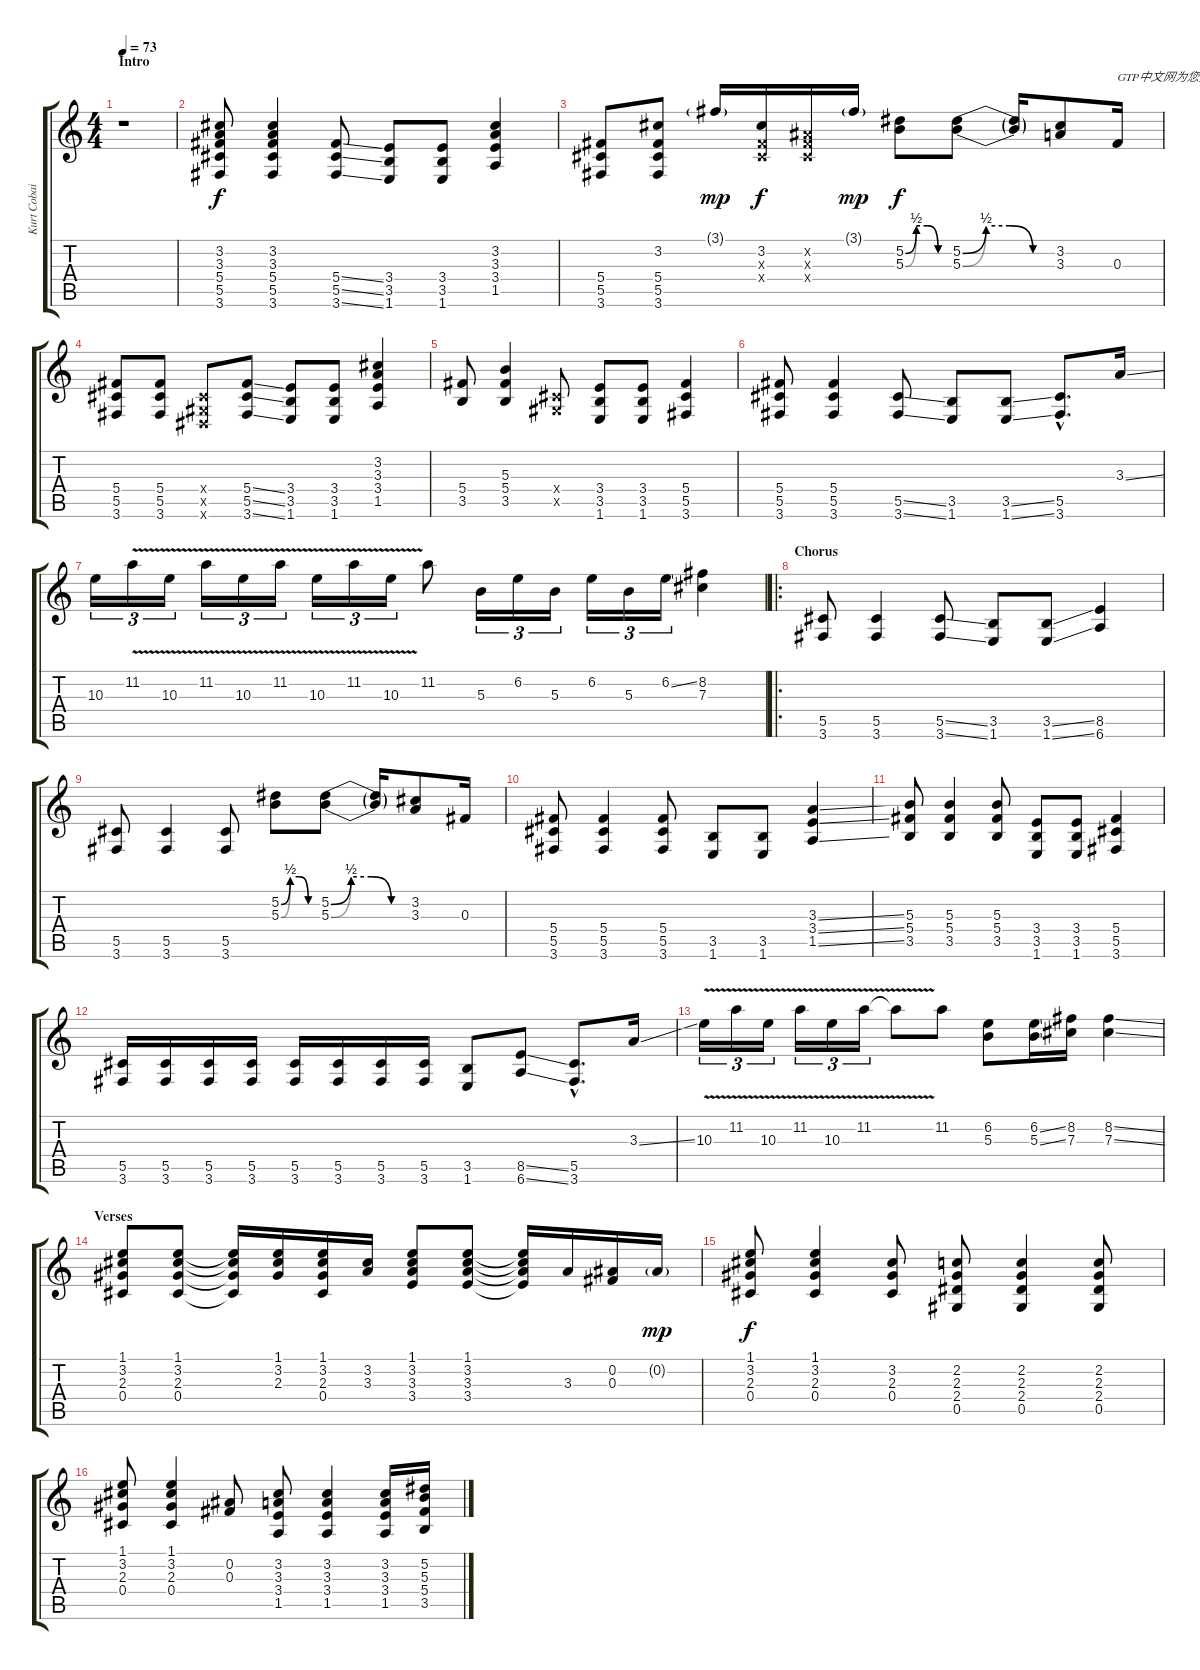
\track ("Kurt Cobain" "Kurt Cobai") {instrument acousticguitarsteel}
\staff {score tabs}
\tuning (Eb4 Bb3 Gb3 Db3 Ab2 Eb2) {hide}
\ts (4 4)
\section ("" "Intro")
\tempo 73
\clef g2
\ks c
r.1{dy f instrument acousticguitarsteel} |
(3.2 3.3 5.4 5.5 3.6).8 (3.2 3.3 5.4 5.5 3.6).4 (5.4{ss} 5.5{ss} 3.6{ss}).8 (3.4 3.5 1.6).8 (3.4 3.5 1.6).8 (3.2 3.3 3.4 1.5).4 |
(5.4 5.5 3.6).8 (3.2 5.4 5.5 3.6).8 3.1{g}.16{dy mp} (3.2 0.3{x} 0.4{x}).16{dy f} (0.2{x} 0.3{x} 0.4{x}).16 3.1{g}.16{dy mp} (5.2{be (custom 0 0 15 2 30 2 45 0 60 0)} 5.3{be (custom 0 0 15 2 30 2 45 0 60 0)}).8{dy f} (5.2{be (custom 0 0 15 2 30 2 45 0 60 0)} 5.3{be (custom 0 0 15 2 30 2 45 0 60 0)}).8 (5.2{t} 5.3{t}).16 (3.2 3.3).8 0.3.16{txt "GTP中文网为您提供优秀的谱子"} |
(5.4 5.5 3.6).8 (5.4 5.5 3.6).8 (0.4{x} 0.5{x} 0.6{x}).8 (5.4{ss} 5.5{ss} 3.6{ss}).8 (3.4 3.5 1.6).8 (3.4 3.5 1.6).8 (3.2 3.3 3.4 1.5).4 |
(5.4 3.5).8 (5.3 5.4 3.5).4 (0.4{x} 0.5{x}).8 (3.4 3.5 1.6).8 (3.4 3.5 1.6).8 (5.4 5.5 3.6).4 |
(5.4 5.5 3.6).8 (5.4 5.5 3.6).4 (5.5{ss} 3.6{ss}).8 (3.5 1.6).8 (3.5{ss} 1.6{ss}).8 (5.5{hac} 3.6{hac}).8{d} 3.3{ss}.16 |
10.3.16{tu (3 2)} 11.2{v}.16{tu (3 2)} 10.3{v}.16{tu (3 2)} 11.2{v}.16{tu (3 2)} 10.3{v}.16{tu (3 2)} 11.2{v}.16{tu (3 2)} 10.3{v}.16{tu (3 2)} 11.2{v}.16{tu (3 2)} 10.3{v}.16{tu (3 2)} 11.2.8 5.3.16{tu (3 2)} 6.2.16{tu (3 2)} 5.3.16{tu (3 2)} 6.2.16{tu (3 2)} 5.3.16{tu (3 2)} 6.2{ss}.16{tu (3 2)} (8.2 7.3).4 |
\ro
\section ("" "Chorus")
(5.5 3.6).8 (5.5 3.6).4 (5.5{ss} 3.6{ss}).8 (3.5 1.6).8 (3.5{ss} 1.6{ss}).8 (8.5 6.6).4 |
(5.5 3.6).8 (5.5 3.6).4 (5.5 3.6).8 (5.2{be (custom 0 0 15 2 30 2 45 0 60 0)} 5.3{be (custom 0 0 15 2 30 2 45 0 60 0)}).8 (5.2{be (custom 0 0 15 2 30 2 45 0 60 0)} 5.3{be (custom 0 0 15 2 30 2 45 0 60 0)}).8 (5.2{t} 5.3{t}).16 (3.2 3.3).8 0.3.16 |
(5.4 5.5 3.6).8 (5.4 5.5 3.6).4 (5.4 5.5 3.6).8 (3.5 1.6).8 (3.5 1.6).8 (3.3{ss} 3.4{ss} 1.5{ss}).4 |
(5.3 5.4 3.5).8 (5.3 5.4 3.5).4 (5.3 5.4 3.5).8 (3.4 3.5 1.6).8 (3.4 3.5 1.6).8 (5.4 5.5 3.6).4 |
(5.5 3.6).16 (5.5 3.6).16 (5.5 3.6).16 (5.5 3.6).16 (5.5 3.6).16 (5.5 3.6).16 (5.5 3.6).16 (5.5 3.6).16 (3.5 1.6).8 (8.5{ss} 6.6{ss}).8 (5.5{hac} 3.6{hac}).8{d} 3.3{ss}.16 |
10.3{v}.16{tu (3 2)} 11.2{v}.16{tu (3 2)} 10.3{v}.16{tu (3 2)} 11.2{v}.16{tu (3 2)} 10.3{v}.16{tu (3 2)} 11.2{v}.16{tu (3 2)} 11.2{t}.8 11.2.8 (6.2 5.3).8 (6.2{ss} 5.3{ss}).16 (8.2 7.3).16 (8.2{ss} 7.3{ss}).4 |
\section ("" "Verses")
(1.1 3.2 2.3 0.4).8 (1.1 3.2 2.3 0.4).8 (1.1{t} 3.2{t} 2.3{t} 0.4{t}).16 (1.1 3.2 2.3).16 (1.1 3.2 2.3 0.4).16 (3.2 3.3).16 (1.1 3.2 3.3 3.4).8 (1.1 3.2 3.3 3.4).8 (1.1{t} 3.2{t} 3.3{t} 3.4{t}).16 3.3.16 (0.2 0.3).16 0.2{g}.16{dy mp} |
(1.1 3.2 2.3 0.4).8{dy f} (1.1 3.2 2.3 0.4).4 (3.2 2.3 0.4).8 (2.2 2.3 2.4 0.5).8 (2.2 2.3 2.4 0.5).4 (2.2 2.3 2.4 0.5).8 |
(1.1 3.2 2.3 0.4).8 (1.1 3.2 2.3 0.4).4 (0.2 0.3).8 (3.2 3.3 3.4 1.5).8 (3.2 3.3 3.4 1.5).4 (3.2 3.3 3.4 1.5).16 (5.2 5.3 5.4 3.5).16
